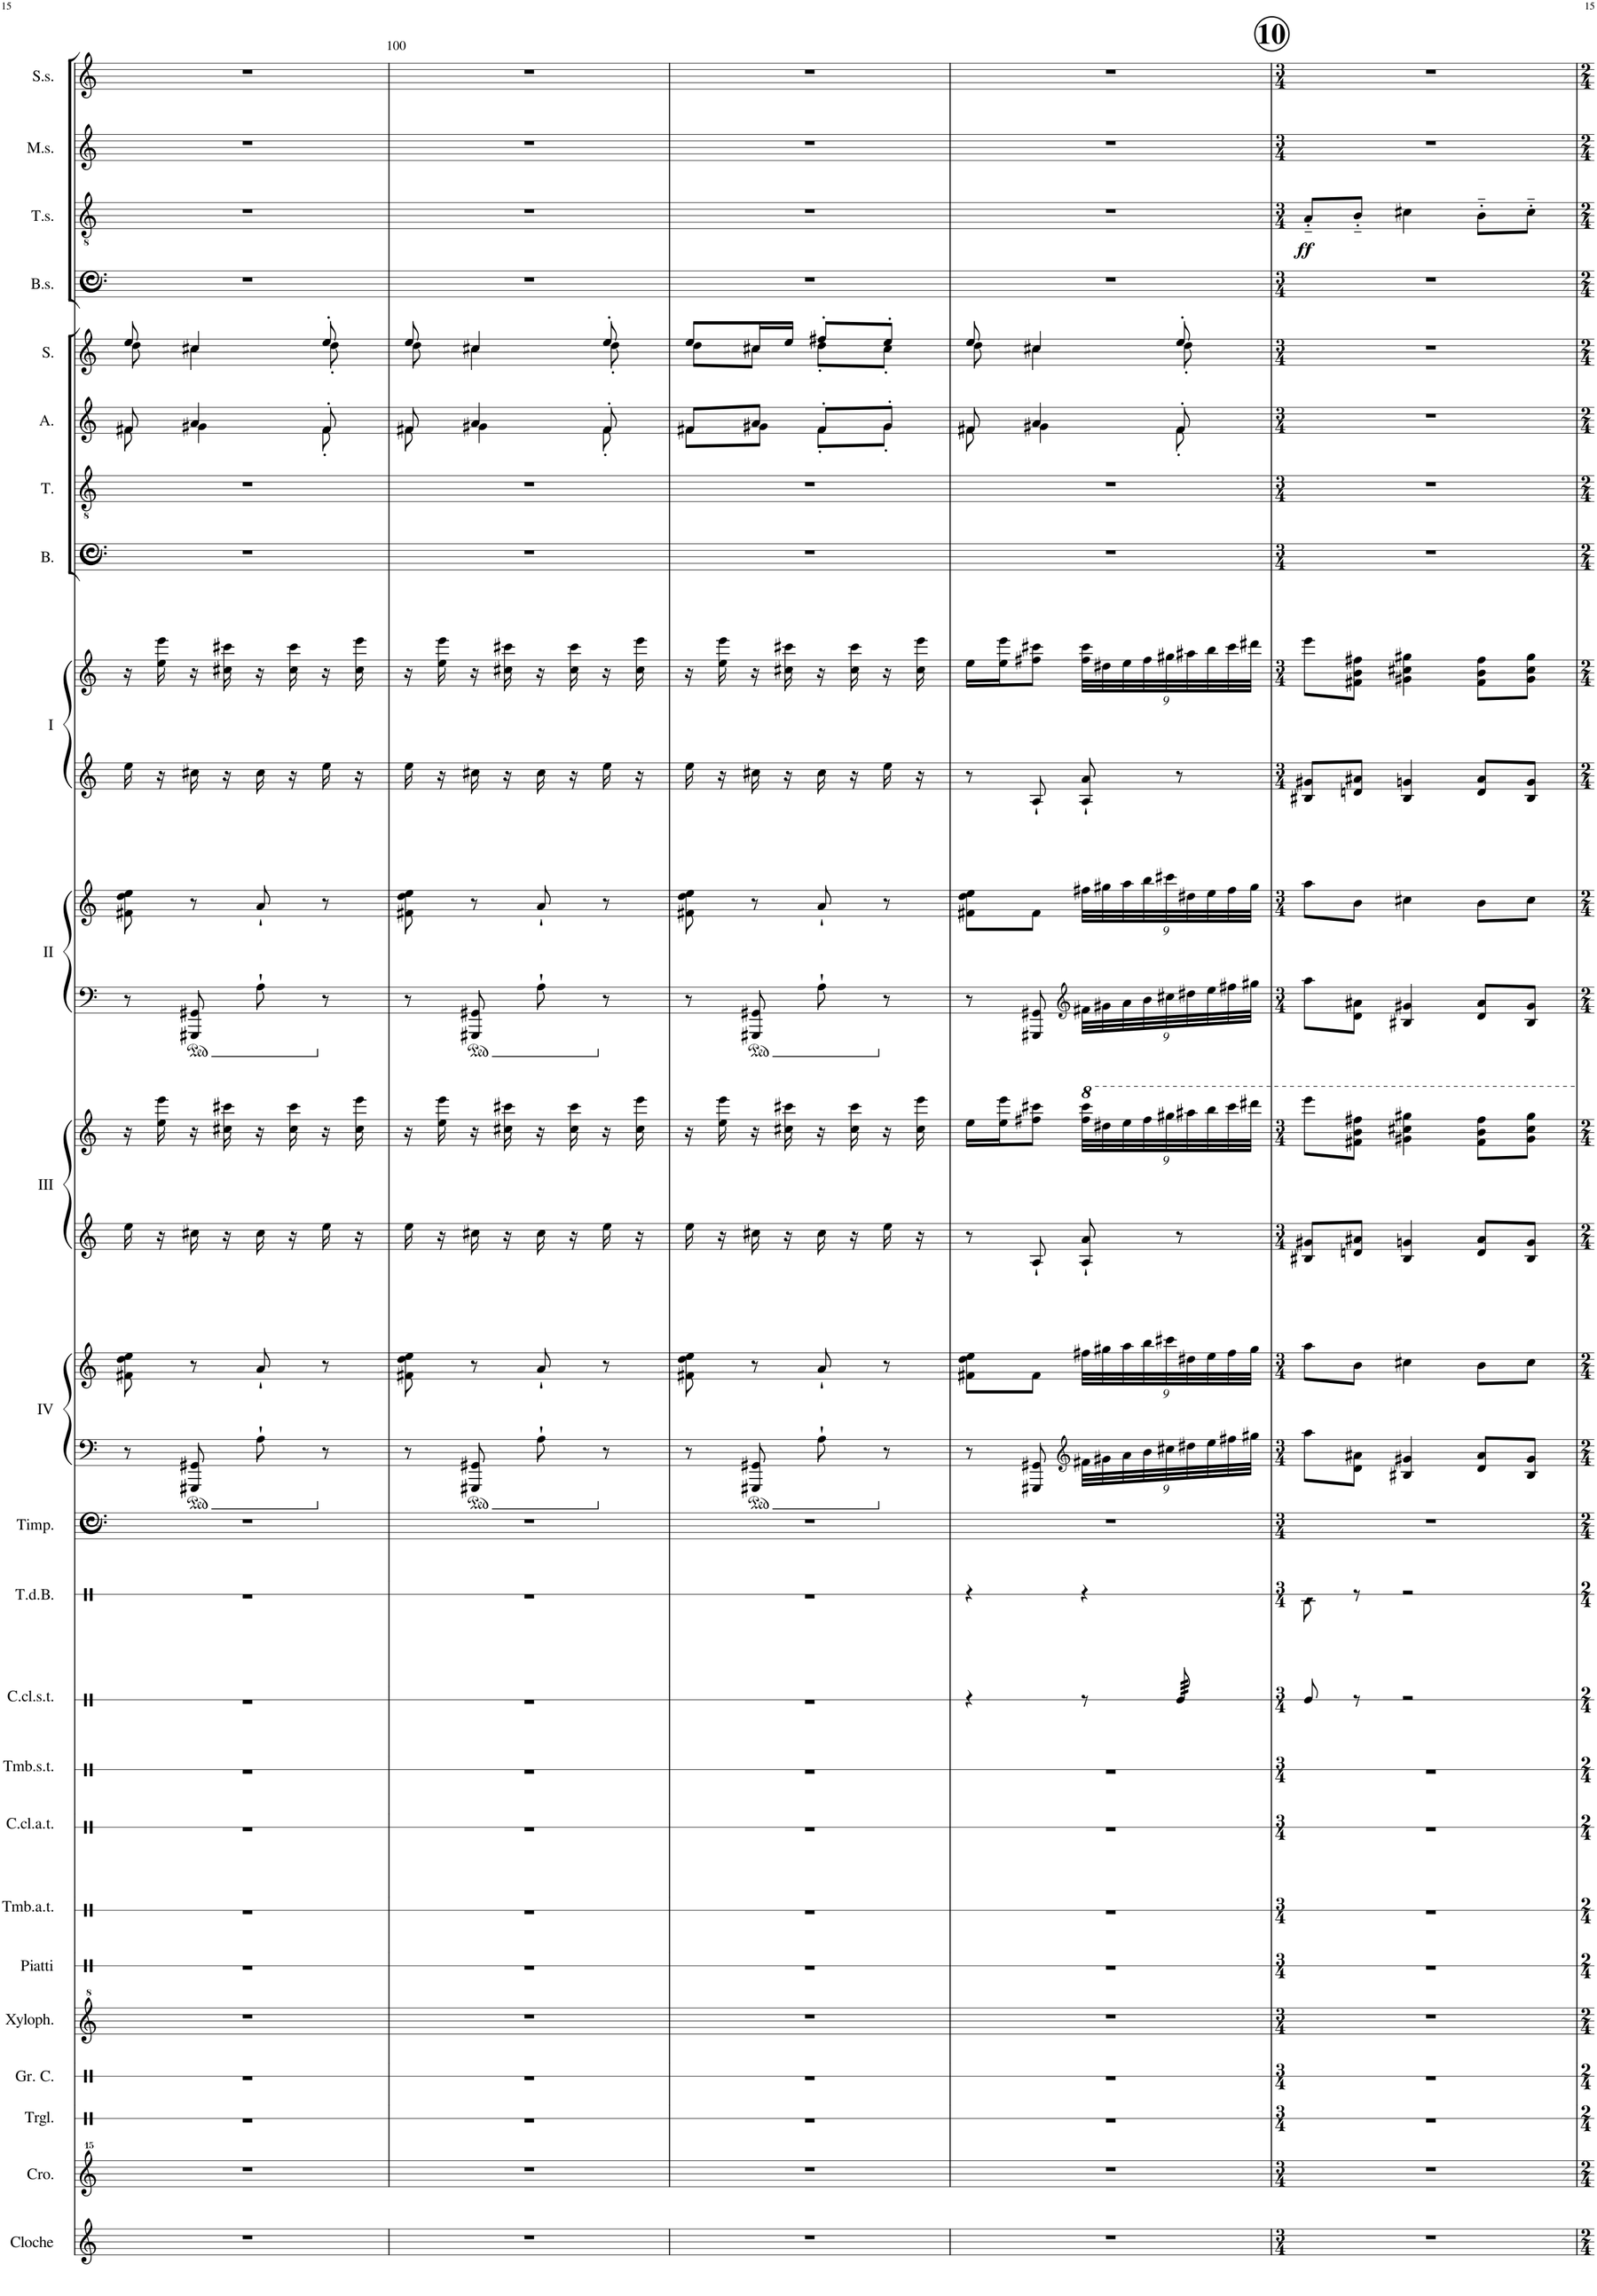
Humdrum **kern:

**kern	**kern	**kern	**kern	**kern	**kern	**kern	**kern	**kern	**kern	**kern	**kern	**kern	**kern	**kern	**kern	**kern	**kern	**kern	**kern	**kern	**kern	**kern	**kern	**kern	**kern	**dynam	**kern	**kern
*part24	*part23	*part22	*part21	*part20	*part19	*part18	*part17	*part16	*part15	*part14	*part13	*part12	*part12	*part11	*part11	*part10	*part10	*part9	*part9	*part8	*part7	*part6	*part5	*part4	*part3	*part3	*part2	*part1
*staff28	*staff27	*staff26	*staff25	*staff24	*staff23	*staff22	*staff21	*staff20	*staff19	*staff18	*staff17	*staff16	*staff15	*staff14	*staff13	*staff12	*staff11	*staff10	*staff9	*staff8	*staff7	*staff6	*staff5	*staff4	*staff3	*staff3	*staff2	*staff1
*I"Cloche	*I"Crotales	*I"Triangle	*I"Grosse Caisse	*I"Xylophone	*I"Piatti	*I"Tambour a Timbre	*I"Caisse Claire a Timbre	*I"Tambour sans Timbre	*I"Caisse Claire sans Timbre	*I"Tambour de Basque	*I"Timpani	*I"Piano IV	*	*I"Piano III	*	*I"Piano II	*	*I"Piano I	*	*I"Bass.	*I"Tenori	*I"Alto	*I"Soprano	*I"Bass Solo	*I"Tenor Solo	*	*I"Mezzo Soprano Solo	*I"Soprano Solo
*I'Cloche	*I'Cro.	*I'Trgl.	*I'Gr. C.	*I'Xyloph.	*I'Piatti	*I'Tmb.a.t.	*I'C.cl.a.t.	*I'Tmb.s.t.	*I'C.cl.s.t.	*I'T.d.B.	*I'Timp.	*I'IV	*	*I'III	*	*I'II	*	*I'I	*	*I'B.	*I'T.	*I'A.	*I'S.	*I'B.s.	*I'T.s.	*	*I'M.s.	*I'S.s.
!!LO:PB:g=z
*clefG2	*clefG^^2	*clefX	*clefX	*clefG^2	*clefX	*clefX	*clefX	*clefX	*clefX	*clefX	*clefF4	*clefF4	*clefG2	*clefG2	*clefG2	*clefF4	*clefG2	*clefG2	*clefG2	*clefF4	*clefGv2	*clefG2	*clefG2	*clefF4	*clefGv2	*	*clefG2	*clefG2
*	*	*	*	*	*	*	*	*	*	*	*	*	*	*	*	*	*	*	*	*ITrd12c21	*ITrd8c14	*ITrd5c9	*ITrd1c2	*	*ITrd7c12	*	*ITrd1c2	*
*k[]	*k[]	*k[]	*k[]	*k[]	*k[]	*k[]	*k[]	*k[]	*k[]	*k[]	*k[]	*k[]	*k[]	*k[]	*k[]	*k[]	*k[]	*k[]	*k[]	*k[]	*k[]	*k[]	*k[]	*k[]	*k[]	*	*k[]	*k[]
*M2/4	*M2/4	*M2/4	*M2/4	*M2/4	*M2/4	*M2/4	*M2/4	*M2/4	*M2/4	*M2/4	*M2/4	*M2/4	*M2/4	*M2/4	*M2/4	*M2/4	*M2/4	*M2/4	*M2/4	*M2/4	*M2/4	*M2/4	*M2/4	*M2/4	*M2/4	*	*M2/4	*M2/4
=99	=99	=99	=99	=99	=99	=99	=99	=99	=99	=99	=99	=99	=99	=99	=99	=99	=99	=99	=99	=99	=99	=99	=99	=99	=99	=99	=99	=99
*	*	*	*	*	*	*	*	*	*	*	*	*	*	*	*	*	*	*	*	*	*	*^	*^	*	*	*	*	*
2r	2r	2r	2r	2r	2r	2r	2r	2r	2r	2r	2r	8r	8f#X\ 8dd\ 8ee\	16ee\	16r	8r	8f#X\ 8dd\ 8ee\	16ee\	16r	2r	2r	8f#X/	8f#\	8ee/	8dd\	2r	2r	.	2r	2r
.	.	.	.	.	.	.	.	.	.	.	.	.	.	16r	16ee\ 16eee\	.	.	16r	16ee\ 16eee\	.	.	.	.	.	.	.	.	.	.	.
.	.	.	.	.	.	.	.	.	.	.	.	8GGG#X/ 8GG#X/	8r	16cc#X\	16r	8GGG#X/ 8GG#X/	8r	16cc#X\	16r	.	.	4a/	4g#X\	4cc#X/	4cc#\	.	.	.	.	.
.	.	.	.	.	.	.	.	.	.	.	.	.	.	16r	16cc#X\ 16ccc#X\	.	.	16r	16cc#X\ 16ccc#X\	.	.	.	.	.	.	.	.	.	.	.
.	.	.	.	.	.	.	.	.	.	.	.	8A`\	8a`/	16cc#\	16r	8A`\	8a`/	16cc#\	16r	.	.	.	.	.	.	.	.	.	.	.
.	.	.	.	.	.	.	.	.	.	.	.	.	.	16r	16cc#\ 16ccc#\	.	.	16r	16cc#\ 16ccc#\	.	.	.	.	.	.	.	.	.	.	.
.	.	.	.	.	.	.	.	.	.	.	.	8r	8r	16ee\	16r	8r	8r	16ee\	16r	.	.	8f#'/	8f#'\	8ee'/	8dd'\	.	.	.	.	.
.	.	.	.	.	.	.	.	.	.	.	.	.	.	16r	16cc#\ 16eee\	.	.	16r	16cc#\ 16eee\	.	.	.	.	.	.	.	.	.	.	.
=100	=100	=100	=100	=100	=100	=100	=100	=100	=100	=100	=100	=100	=100	=100	=100	=100	=100	=100	=100	=100	=100	=100	=100	=100	=100	=100	=100	=100	=100	=100
2r	2r	2r	2r	2r	2r	2r	2r	2r	2r	2r	2r	8r	8f#X\ 8dd\ 8ee\	16ee\	16r	8r	8f#X\ 8dd\ 8ee\	16ee\	16r	2r	2r	8f#X/	8f#\	8ee/	8dd\	2r	2r	.	2r	2r
.	.	.	.	.	.	.	.	.	.	.	.	.	.	16r	16ee\ 16eee\	.	.	16r	16ee\ 16eee\	.	.	.	.	.	.	.	.	.	.	.
.	.	.	.	.	.	.	.	.	.	.	.	8GGG#X/ 8GG#X/	8r	16cc#X\	16r	8GGG#X/ 8GG#X/	8r	16cc#X\	16r	.	.	4a/	4g#X\	4cc#X/	4cc#\	.	.	.	.	.
.	.	.	.	.	.	.	.	.	.	.	.	.	.	16r	16cc#X\ 16ccc#X\	.	.	16r	16cc#X\ 16ccc#X\	.	.	.	.	.	.	.	.	.	.	.
.	.	.	.	.	.	.	.	.	.	.	.	8A`\	8a`/	16cc#\	16r	8A`\	8a`/	16cc#\	16r	.	.	.	.	.	.	.	.	.	.	.
.	.	.	.	.	.	.	.	.	.	.	.	.	.	16r	16cc#\ 16ccc#\	.	.	16r	16cc#\ 16ccc#\	.	.	.	.	.	.	.	.	.	.	.
.	.	.	.	.	.	.	.	.	.	.	.	8r	8r	16ee\	16r	8r	8r	16ee\	16r	.	.	8f#'/	8f#'\	8ee'/	8dd'\	.	.	.	.	.
.	.	.	.	.	.	.	.	.	.	.	.	.	.	16r	16cc#\ 16eee\	.	.	16r	16cc#\ 16eee\	.	.	.	.	.	.	.	.	.	.	.
=101	=101	=101	=101	=101	=101	=101	=101	=101	=101	=101	=101	=101	=101	=101	=101	=101	=101	=101	=101	=101	=101	=101	=101	=101	=101	=101	=101	=101	=101	=101
2r	2r	2r	2r	2r	2r	2r	2r	2r	2r	2r	2r	8r	8f#X\ 8dd\ 8ee\	16ee\	16r	8r	8f#X\ 8dd\ 8ee\	16ee\	16r	2r	2r	8f#X/L	8f#\L	8ee/L	8dd\L	2r	2r	.	2r	2r
.	.	.	.	.	.	.	.	.	.	.	.	.	.	16r	16ee\ 16eee\	.	.	16r	16ee\ 16eee\	.	.	.	.	.	.	.	.	.	.	.
.	.	.	.	.	.	.	.	.	.	.	.	8GGG#X/ 8GG#X/	8r	16cc#X\	16r	8GGG#X/ 8GG#X/	8r	16cc#X\	16r	.	.	8a/J	8g#X\J	16cc#X/L	8cc#\J	.	.	.	.	.
.	.	.	.	.	.	.	.	.	.	.	.	.	.	16r	16cc#X\ 16ccc#X\	.	.	16r	16cc#X\ 16ccc#X\	.	.	.	.	16ee/JJ	.	.	.	.	.	.
.	.	.	.	.	.	.	.	.	.	.	.	8A`\	8a`/	16cc#\	16r	8A`\	8a`/	16cc#\	16r	.	.	8f#'/L	8f#'\L	8ff#X'/L	8dd'\L	.	.	.	.	.
.	.	.	.	.	.	.	.	.	.	.	.	.	.	16r	16cc#\ 16ccc#\	.	.	16r	16cc#\ 16ccc#\	.	.	.	.	.	.	.	.	.	.	.
.	.	.	.	.	.	.	.	.	.	.	.	8r	8r	16ee\	16r	8r	8r	16ee\	16r	.	.	8g#'/J	8g#'\J	8ee'/J	8cc#'\J	.	.	.	.	.
.	.	.	.	.	.	.	.	.	.	.	.	.	.	16r	16cc#\ 16eee\	.	.	16r	16cc#\ 16eee\	.	.	.	.	.	.	.	.	.	.	.
=102	=102	=102	=102	=102	=102	=102	=102	=102	=102	=102	=102	=102	=102	=102	=102	=102	=102	=102	=102	=102	=102	=102	=102	=102	=102	=102	=102	=102	=102	=102
2r	2r	2r	2r	2r	2r	2r	2r	2r	4r	4r	2r	8r	8f#X\ 8dd\ 8ee\L	8r	16ee\LL	8r	8f#X\ 8dd\ 8ee\L	8r	16ee\LL	2r	2r	8f#X/	8f#\	8ee/	8dd\	2r	2r	.	2r	2r
.	.	.	.	.	.	.	.	.	.	.	.	.	.	.	16ee\ 16eee\J	.	.	.	16ee\ 16eee\J	.	.	.	.	.	.	.	.	.	.	.
.	.	.	.	.	.	.	.	.	.	.	.	8GGG#X/ 8GG#X/	8f#\J	8A`/	8ff#X\ 8ccc#X\J	8GGG#X/ 8GG#X/	8f#\J	8A`/	8ff#X\ 8ccc#X\J	.	.	4a/	4g#X\	4cc#X/	4cc#\	.	.	.	.	.
*	*	*	*	*	*	*	*	*	*	*	*	*clefG2	*	*	*	*clefG2	*	*	*	*	*	*	*	*	*	*	*	*	*	*
*	*	*	*	*	*	*	*	*	*	*	*	*Xbrackettup	*Xbrackettup	*	*Xbrackettup	*Xbrackettup	*Xbrackettup	*	*Xbrackettup	*	*	*	*	*	*	*	*	*	*	*
.	.	.	.	.	.	.	.	.	8r	4r	.	36f#X\LLL	36ff#X\LLL	8A/` 8a/`	36fff#\ 36cccc#\LLL	36f#X\LLL	36ff#X\LLL	8A/` 8a/`	36ff#\ 36ccc#\LLL	.	.	.	.	.	.	.	.	.	.	.
.	.	.	.	.	.	.	.	.	.	.	.	36g#X\	36gg#X\	.	36ddd#X\	36g#X\	36gg#X\	.	36dd#X\	.	.	.	.	.	.	.	.	.	.	.
.	.	.	.	.	.	.	.	.	.	.	.	36a\	36aa\	.	36eee\	36a\	36aa\	.	36ee\	.	.	.	.	.	.	.	.	.	.	.
.	.	.	.	.	.	.	.	.	.	.	.	36b\	36bb\	.	36fff#\	36b\	36bb\	.	36ff#\	.	.	.	.	.	.	.	.	.	.	.
.	.	.	.	.	.	.	.	.	.	.	.	36cc#X\	36ccc#X\	.	36ggg#X\	36cc#X\	36ccc#X\	.	36gg#X\	.	.	.	.	.	.	.	.	.	.	.
*	*	*	*	*	*	*	*	*	*tremolo	*	*	*	*	*	*	*	*	*	*	*	*	*	*	*	*	*	*	*	*	*
.	.	.	.	.	.	.	.	.	64Re/	.	.	.	.	8r	.	.	.	8r	.	.	.	8f#'/	8f#'\	8ee'/	8dd'\	.	.	.	.	.
.	.	.	.	.	.	.	.	.	.	.	.	36dd#X\	36dd#X\	.	36aaa#X\	36dd#X\	36dd#X\	.	36aa#X\	.	.	.	.	.	.	.	.	.	.	.
.	.	.	.	.	.	.	.	.	64Re/	.	.	.	.	.	.	.	.	.	.	.	.	.	.	.	.	.	.	.	.	.
.	.	.	.	.	.	.	.	.	64Re/	.	.	.	.	.	.	.	.	.	.	.	.	.	.	.	.	.	.	.	.	.
.	.	.	.	.	.	.	.	.	.	.	.	36ee\	36ee\	.	36bbb\	36ee\	36ee\	.	36bb\	.	.	.	.	.	.	.	.	.	.	.
.	.	.	.	.	.	.	.	.	64Re/	.	.	.	.	.	.	.	.	.	.	.	.	.	.	.	.	.	.	.	.	.
.	.	.	.	.	.	.	.	.	64Re/	.	.	.	.	.	.	.	.	.	.	.	.	.	.	.	.	.	.	.	.	.
.	.	.	.	.	.	.	.	.	.	.	.	36ff#X\	36ff#\	.	36cccc#\	36ff#X\	36ff#\	.	36ccc#\	.	.	.	.	.	.	.	.	.	.	.
.	.	.	.	.	.	.	.	.	64Re/	.	.	.	.	.	.	.	.	.	.	.	.	.	.	.	.	.	.	.	.	.
.	.	.	.	.	.	.	.	.	64Re/	.	.	.	.	.	.	.	.	.	.	.	.	.	.	.	.	.	.	.	.	.
.	.	.	.	.	.	.	.	.	.	.	.	36gg#X\JJJ	36gg#\JJJ	.	36dddd#X\JJJ	36gg#X\JJJ	36gg#\JJJ	.	36ddd#X\JJJ	.	.	.	.	.	.	.	.	.	.	.
.	.	.	.	.	.	.	.	.	64Re/	.	.	.	.	.	.	.	.	.	.	.	.	.	.	.	.	.	.	.	.	.
*	*	*	*	*	*	*	*	*	*Xtremolo	*	*	*	*	*	*	*	*	*	*	*	*	*	*	*	*	*	*	*	*	*
*	*	*	*	*	*	*	*	*	*	*	*	*	*	*	*	*	*	*	*	*	*	*v	*v	*	*	*	*	*	*	*
*	*	*	*	*	*	*	*	*	*	*	*	*	*	*	*	*	*	*	*	*	*	*	*v	*v	*	*	*	*	*
!!LO:REH:place=s1:a:B:cj:enc=circle:fs=22:t=10
=103	=103	=103	=103	=103	=103	=103	=103	=103	=103	=103	=103	=103	=103	=103	=103	=103	=103	=103	=103	=103	=103	=103	=103	=103	=103	=103	=103	=103
*M3/4	*M3/4	*M3/4	*M3/4	*M3/4	*M3/4	*M3/4	*M3/4	*M3/4	*M3/4	*M3/4	*M3/4	*M3/4	*M3/4	*M3/4	*M3/4	*M3/4	*M3/4	*M3/4	*M3/4	*M3/4	*M3/4	*M3/4	*M3/4	*M3/4	*M3/4	*	*M3/4	*M3/4
!	!	!	!	!	!	!	!	!	!	!LO:N:head=diamond	!	!	!	!	!	!	!	!	!	!	!	!	!	!	!	!LO:DY:b	!	!
2.r	2.r	2.r	2.r	2.r	2.r	2.r	2.r	2.r	8Re/	8Rc\	2.r	8aa\L	8aa\L	8B#X/ 8g#X/L	8eeee\L	8aa\L	8aa\L	8B#X/ 8g#X/L	8eee\L	2.r	2.r	2.r	2.r	2.r	8A'~/L	ff	2.r	2.r
.	.	.	.	.	.	.	.	.	8r	8r	.	8d\ 8a#X\J	8b\J	8dn/ 8a#X/J	8ff#X\ 8bb\ 8fff#X\J	8d\ 8a#X\J	8b\J	8dn/ 8a#X/J	8f#X\ 8b\ 8ff#X\J	.	.	.	.	.	8B'~/J	.	.	.
.	.	.	.	.	.	.	.	.	2r	2r	.	4B#X/ 4g#X/	4cc#X\	4B#/ 4gn/	4gg#X\ 4ccc#X\ 4ggg#X\	4B#X/ 4g#X/	4cc#X\	4B#/ 4gn/	4g#X\ 4cc#X\ 4gg#X\	.	.	.	.	.	4c#X\	.	.	.
.	.	.	.	.	.	.	.	.	.	.	.	8d/ 8a#/L	8b\L	8d/ 8a#/L	8ff#\ 8bb\ 8fff#\L	8d/ 8a#/L	8b\L	8d/ 8a#/L	8f#\ 8b\ 8ff#\L	.	.	.	.	.	8B'~\L	.	.	.
.	.	.	.	.	.	.	.	.	.	.	.	8B#/ 8g#/J	8cc#\J	8B#/ 8g/J	8gg#\ 8ccc#\ 8ggg#\J	8B#/ 8g#/J	8cc#\J	8B#/ 8g/J	8g#\ 8cc#\ 8gg#\J	.	.	.	.	.	8c#'~\J	.	.	.
=	=	=	=	=	=	=	=	=	=	=	=	=	=	=	=	=	=	=	=	=	=	=	=	=	=	=	=	=
*-	*-	*-	*-	*-	*-	*-	*-	*-	*-	*-	*-	*-	*-	*-	*-	*-	*-	*-	*-	*-	*-	*-	*-	*-	*-	*-	*-	*-
